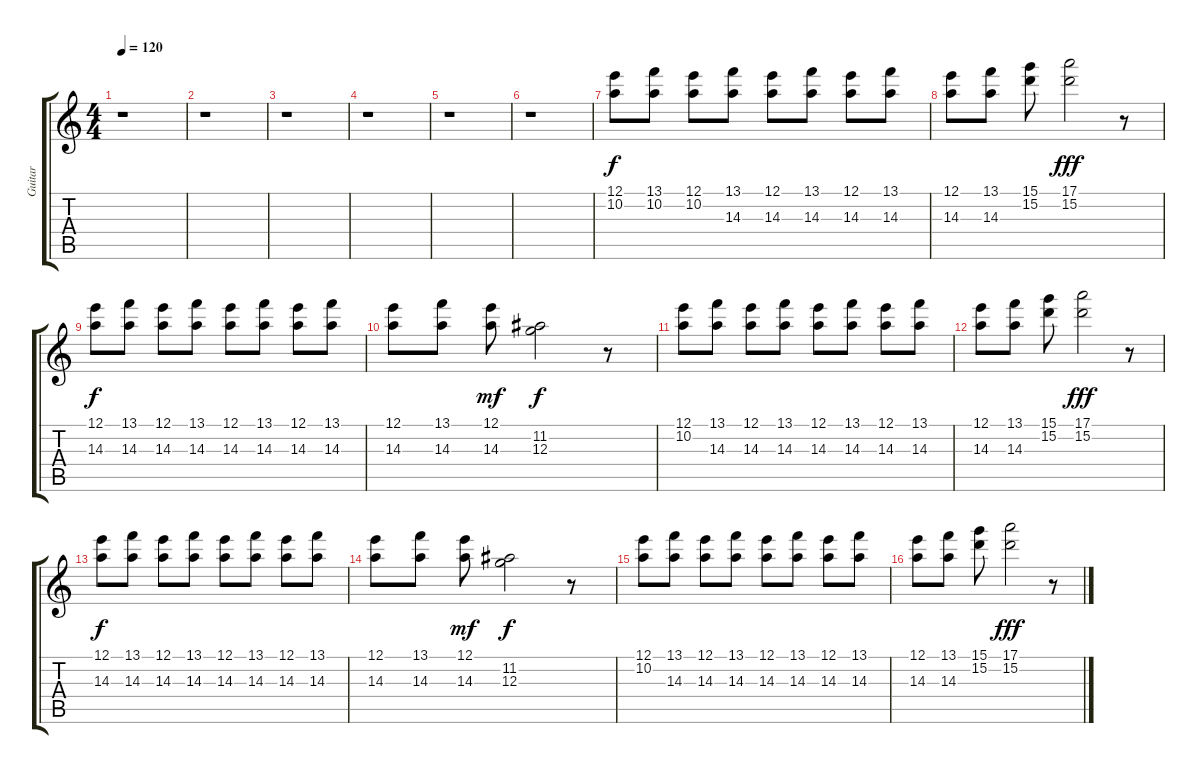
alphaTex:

\track ("Guitar" "Guitar") {instrument acousticguitarsteel}
\staff {score tabs}
\tuning (E4 B3 G3 D3 A2 E2) {hide}
\ts (4 4)
\tempo 120
\clef g2
\ks c
r.1{dy f} |
r.1 |
r.1 |
r.1 |
r.1 |
r.1 |
(12.1 10.2).8{volume 16 balance 8} (13.1 10.2).8 (12.1 10.2).8 (13.1 14.3).8 (12.1 14.3).8 (13.1 14.3).8 (12.1 14.3).8 (13.1 14.3).8 |
(12.1 14.3).8 (13.1 14.3).8 (15.1 15.2).8 (17.1 15.2).2{dy fff} r.8 |
(12.1 14.3).8{dy f} (13.1 14.3).8 (12.1 14.3).8 (13.1 14.3).8 (12.1 14.3).8 (13.1 14.3).8 (12.1 14.3).8 (13.1 14.3).8 |
(12.1 14.3).8 (13.1 14.3).8 (12.1 14.3).8{dy mf} (11.2 12.3).2{dy f} r.8 |
(12.1 10.2).8 (13.1 14.3).8 (12.1 14.3).8 (13.1 14.3).8 (12.1 14.3).8 (13.1 14.3).8 (12.1 14.3).8 (13.1 14.3).8 |
(12.1 14.3).8 (13.1 14.3).8 (15.1 15.2).8 (17.1 15.2).2{dy fff} r.8 |
(12.1 14.3).8{dy f} (13.1 14.3).8 (12.1 14.3).8 (13.1 14.3).8 (12.1 14.3).8 (13.1 14.3).8 (12.1 14.3).8 (13.1 14.3).8 |
(12.1 14.3).8 (13.1 14.3).8 (12.1 14.3).8{dy mf} (11.2 12.3).2{dy f} r.8 |
(12.1 10.2).8 (13.1 14.3).8 (12.1 14.3).8 (13.1 14.3).8 (12.1 14.3).8 (13.1 14.3).8 (12.1 14.3).8 (13.1 14.3).8 |
(12.1 14.3).8 (13.1 14.3).8 (15.1 15.2).8 (17.1 15.2).2{dy fff} r.8
